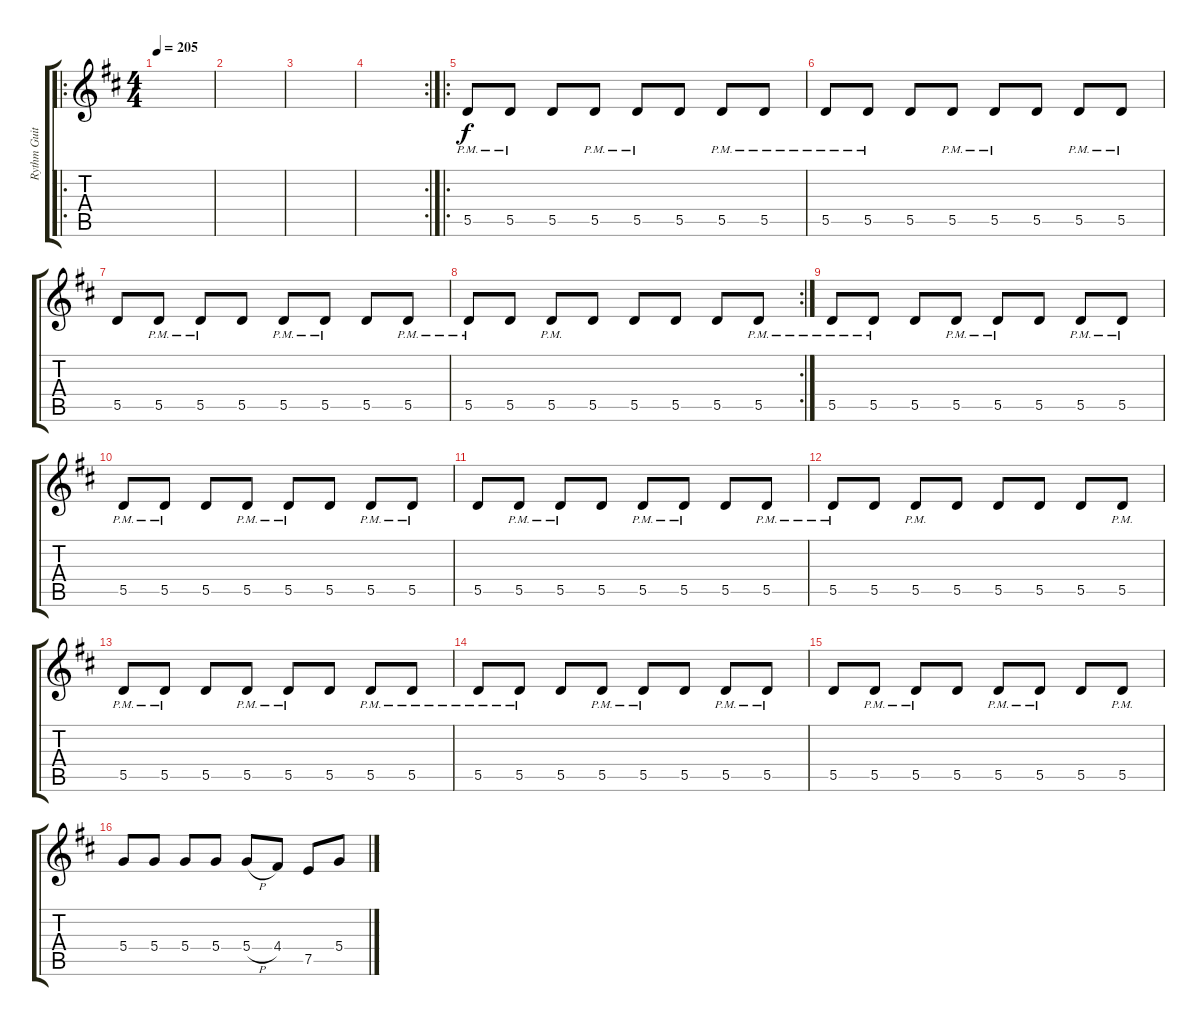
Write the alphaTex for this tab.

\track ("Rythm Guitar 1" "Rythm Guit") {instrument distortionguitar}
\staff {score tabs}
\tuning (E4 B3 G3 D3 A2 E2) {hide}
\ro
\ts (4 4)
\tempo 205
\clef g2
\ks d
|
|
|
\rc 2
|
\ro
5.5{pm}.8 5.5{pm}.8 5.5.8 5.5{pm}.8 5.5{pm}.8 5.5.8 5.5{pm}.8 5.5{pm}.8 |
5.5{pm}.8 5.5{pm}.8 5.5.8 5.5{pm}.8 5.5{pm}.8 5.5.8 5.5{pm}.8 5.5{pm}.8 |
5.5.8 5.5{pm}.8 5.5{pm}.8 5.5.8 5.5{pm}.8 5.5{pm}.8 5.5.8 5.5{pm}.8 |
\rc 2
5.5{pm}.8 5.5.8 5.5{pm}.8 5.5.8 5.5.8 5.5.8 5.5.8 5.5{pm}.8 |
5.5{pm}.8 5.5{pm}.8 5.5.8 5.5{pm}.8 5.5{pm}.8 5.5.8 5.5{pm}.8 5.5{pm}.8 |
5.5{pm}.8 5.5{pm}.8 5.5.8 5.5{pm}.8 5.5{pm}.8 5.5.8 5.5{pm}.8 5.5{pm}.8 |
5.5.8 5.5{pm}.8 5.5{pm}.8 5.5.8 5.5{pm}.8 5.5{pm}.8 5.5.8 5.5{pm}.8 |
5.5{pm}.8 5.5.8 5.5{pm}.8 5.5.8 5.5.8 5.5.8 5.5.8 5.5{pm}.8 |
5.5{pm}.8 5.5{pm}.8 5.5.8 5.5{pm}.8 5.5{pm}.8 5.5.8 5.5{pm}.8 5.5{pm}.8 |
5.5{pm}.8 5.5{pm}.8 5.5.8 5.5{pm}.8 5.5{pm}.8 5.5.8 5.5{pm}.8 5.5{pm}.8 |
5.5.8 5.5{pm}.8 5.5{pm}.8 5.5.8 5.5{pm}.8 5.5{pm}.8 5.5.8 5.5{pm}.8 |
5.4.8 5.4.8 5.4.8 5.4.8 5.4{h}.8 4.4.8 7.5.8 5.4.8
